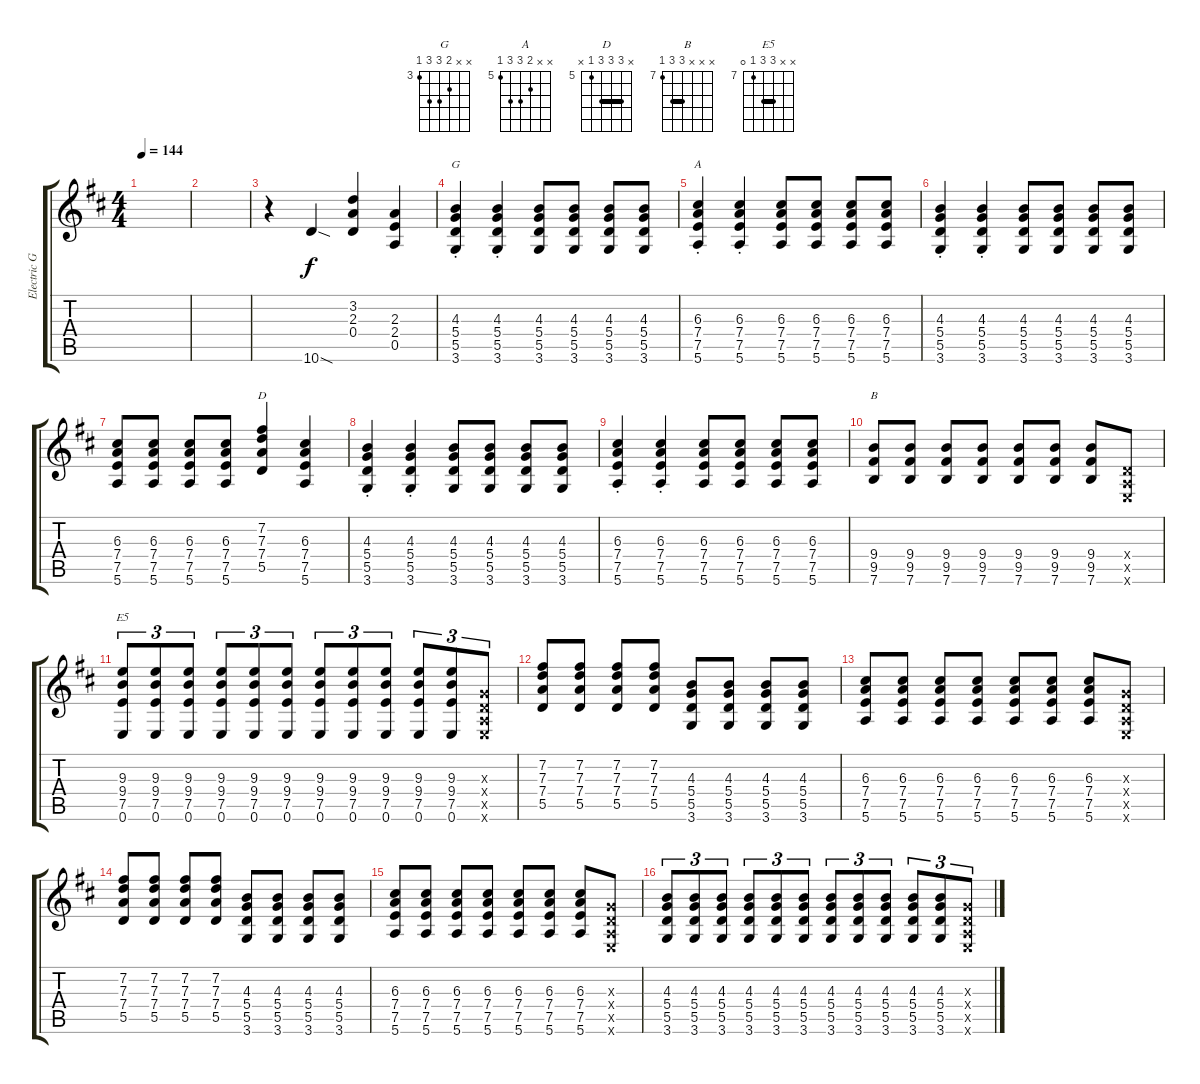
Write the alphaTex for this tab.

\track ("Electric Guitar 2" "Electric G") {instrument distortionguitar}
\staff {score tabs}
\tuning (E4 B3 G3 D3 A2 E2) {hide}
\chord ("G" x x 4 5 5 3) {firstfret 3}
\chord ("A" x x 6 7 7 5) {firstfret 5}
\chord ("D" x 7 7 7 5 x) {firstfret 5 barre 7}
\chord ("B" x x x 9 9 7) {firstfret 7 barre 9}
\chord ("E5" x x 9 9 7 0) {firstfret 7 barre 9}
\ts (4 4)
\tempo 144
\clef g2
\ks d
|
|
r.4 10.6{sod}.4 (3.2 2.3 0.4).4 (2.3 2.4 0.5).4 |
(4.3{st} 5.4{st} 5.5{st} 3.6{st}).4{ch "G"} (4.3{st} 5.4{st} 5.5{st} 3.6{st}).4 (4.3 5.4 5.5 3.6).8 (4.3 5.4 5.5 3.6).8 (4.3 5.4 5.5 3.6).8 (4.3 5.4 5.5 3.6).8 |
(6.3{st} 7.4{st} 7.5{st} 5.6{st}).4{ch "A"} (6.3{st} 7.4{st} 7.5{st} 5.6{st}).4 (6.3 7.4 7.5 5.6).8 (6.3 7.4 7.5 5.6).8 (6.3 7.4 7.5 5.6).8 (6.3 7.4 7.5 5.6).8 |
(4.3{st} 5.4{st} 5.5{st} 3.6{st}).4 (4.3{st} 5.4{st} 5.5{st} 3.6{st}).4 (4.3 5.4 5.5 3.6).8 (4.3 5.4 5.5 3.6).8 (4.3 5.4 5.5 3.6).8 (4.3 5.4 5.5 3.6).8 |
(6.3 7.4 7.5 5.6).8 (6.3 7.4 7.5 5.6).8 (6.3 7.4 7.5 5.6).8 (6.3 7.4 7.5 5.6).8 (7.2 7.3 7.4 5.5).4{ch "D"} (6.3 7.4 7.5 5.6).4 |
(4.3{st} 5.4{st} 5.5{st} 3.6{st}).4 (4.3{st} 5.4{st} 5.5{st} 3.6{st}).4 (4.3 5.4 5.5 3.6).8 (4.3 5.4 5.5 3.6).8 (4.3 5.4 5.5 3.6).8 (4.3 5.4 5.5 3.6).8 |
(6.3{st} 7.4{st} 7.5{st} 5.6{st}).4 (6.3{st} 7.4{st} 7.5{st} 5.6{st}).4 (6.3 7.4 7.5 5.6).8 (6.3 7.4 7.5 5.6).8 (6.3 7.4 7.5 5.6).8 (6.3 7.4 7.5 5.6).8 |
(9.4 9.5 7.6).8{ch "B"} (9.4 9.5 7.6).8 (9.4 9.5 7.6).8 (9.4 9.5 7.6).8 (9.4 9.5 7.6).8 (9.4 9.5 7.6).8 (9.4 9.5 7.6).8 (0.4{x} 0.5{x} 0.6{x}).8 |
(9.3 9.4 7.5 0.6).8{tu (3 2) ch "E5"} (9.3 9.4 7.5 0.6).8{tu (3 2)} (9.3 9.4 7.5 0.6).8{tu (3 2)} (9.3 9.4 7.5 0.6).8{tu (3 2)} (9.3 9.4 7.5 0.6).8{tu (3 2)} (9.3 9.4 7.5 0.6).8{tu (3 2)} (9.3 9.4 7.5 0.6).8{tu (3 2)} (9.3 9.4 7.5 0.6).8{tu (3 2)} (9.3 9.4 7.5 0.6).8{tu (3 2)} (9.3 9.4 7.5 0.6).8{tu (3 2)} (9.3 9.4 7.5 0.6).8{tu (3 2)} (0.3{x} 0.4{x} 0.5{x} 0.6{x}).8{tu (3 2)} |
(7.2 7.3 7.4 5.5).8 (7.2 7.3 7.4 5.5).8 (7.2 7.3 7.4 5.5).8 (7.2 7.3 7.4 5.5).8 (4.3 5.4 5.5 3.6).8 (4.3 5.4 5.5 3.6).8 (4.3 5.4 5.5 3.6).8 (4.3 5.4 5.5 3.6).8 |
(6.3 7.4 7.5 5.6).8 (6.3 7.4 7.5 5.6).8 (6.3 7.4 7.5 5.6).8 (6.3 7.4 7.5 5.6).8 (6.3 7.4 7.5 5.6).8 (6.3 7.4 7.5 5.6).8 (6.3 7.4 7.5 5.6).8 (0.3{x} 0.4{x} 0.5{x} 0.6{x}).8 |
(7.2 7.3 7.4 5.5).8 (7.2 7.3 7.4 5.5).8 (7.2 7.3 7.4 5.5).8 (7.2 7.3 7.4 5.5).8 (4.3 5.4 5.5 3.6).8 (4.3 5.4 5.5 3.6).8 (4.3 5.4 5.5 3.6).8 (4.3 5.4 5.5 3.6).8 |
(6.3 7.4 7.5 5.6).8 (6.3 7.4 7.5 5.6).8 (6.3 7.4 7.5 5.6).8 (6.3 7.4 7.5 5.6).8 (6.3 7.4 7.5 5.6).8 (6.3 7.4 7.5 5.6).8 (6.3 7.4 7.5 5.6).8 (0.3{x} 0.4{x} 0.5{x} 0.6{x}).8 |
(4.3 5.4 5.5 3.6).8{tu (3 2)} (4.3 5.4 5.5 3.6).8{tu (3 2)} (4.3 5.4 5.5 3.6).8{tu (3 2)} (4.3 5.4 5.5 3.6).8{tu (3 2)} (4.3 5.4 5.5 3.6).8{tu (3 2)} (4.3 5.4 5.5 3.6).8{tu (3 2)} (4.3 5.4 5.5 3.6).8{tu (3 2)} (4.3 5.4 5.5 3.6).8{tu (3 2)} (4.3 5.4 5.5 3.6).8{tu (3 2)} (4.3 5.4 5.5 3.6).8{tu (3 2)} (4.3 5.4 5.5 3.6).8{tu (3 2)} (0.3{x} 0.4{x} 0.5{x} 0.6{x}).8{tu (3 2)}
